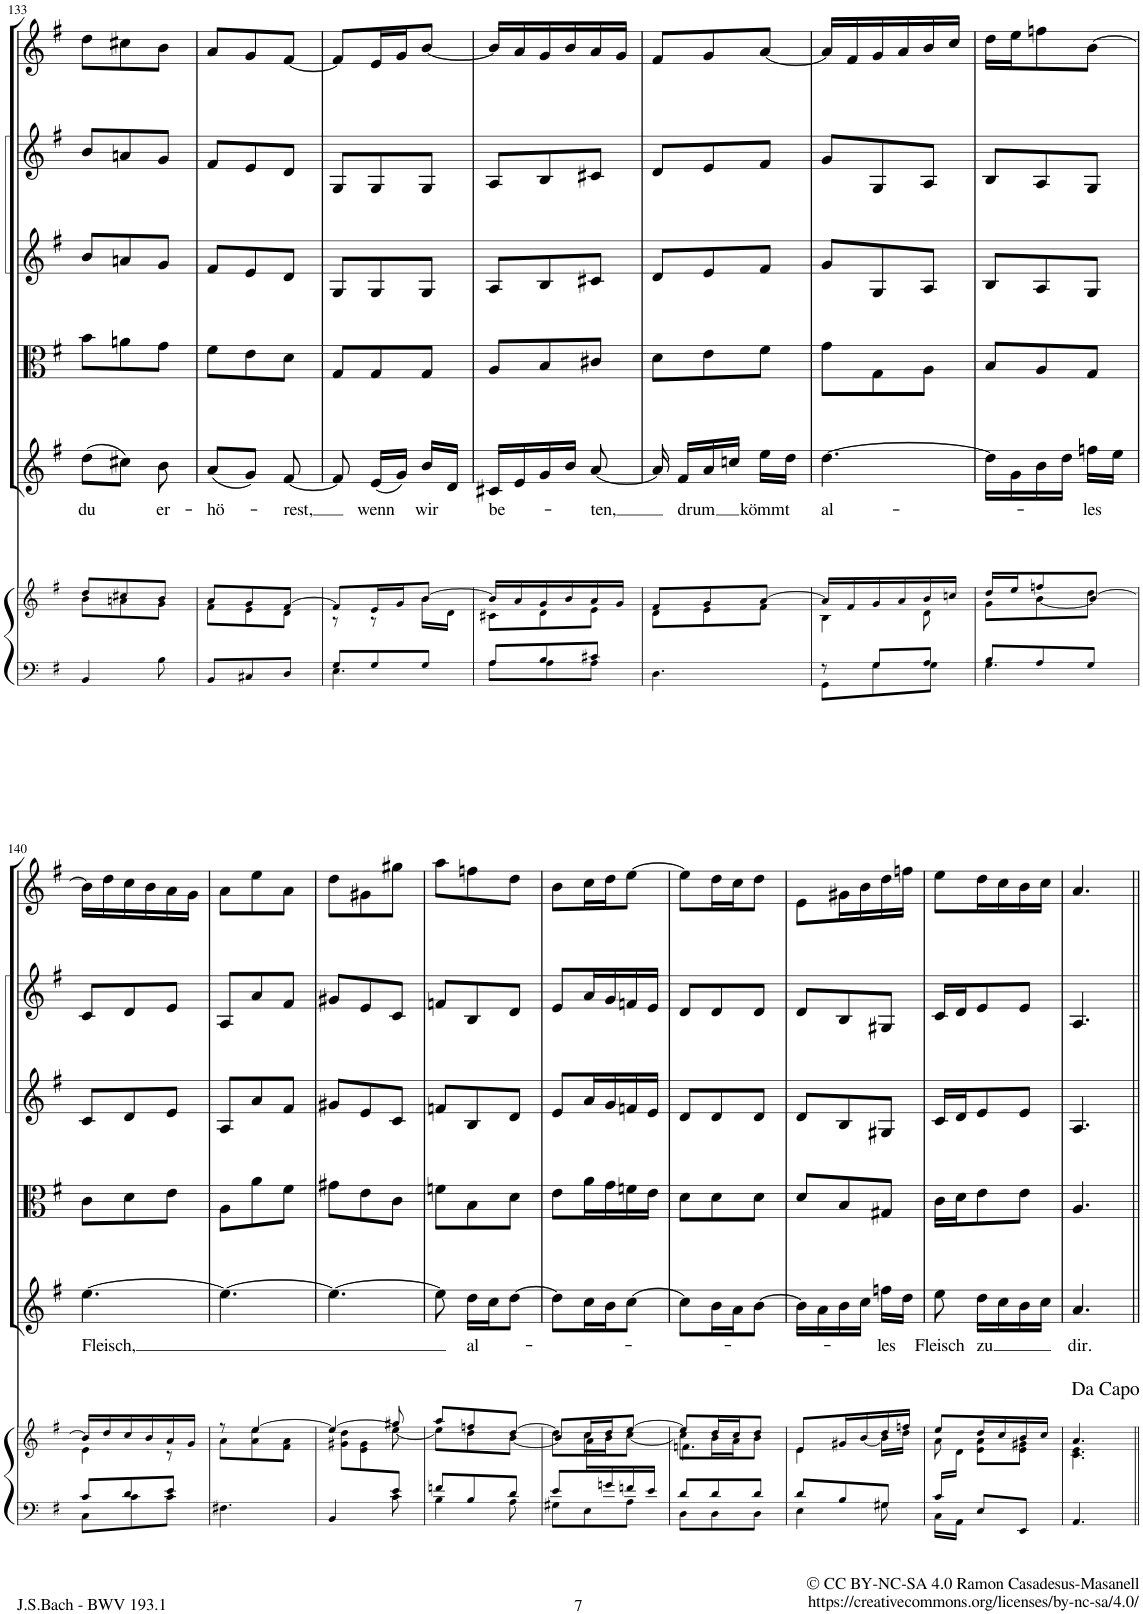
**kern	**kern	**kern	**text	**kern	**kern	**kern	**kern
*part6	*part6	*part5	*part5	*part4	*part3	*part2	*part1
*staff7	*staff6	*staff5	*staff5	*staff4	*staff3	*staff2	*staff1
*I"Piano reduction	*	*I"Soprano	*	*I"Viola	*I"Violino II	*I"Violino I	*I"Oboe I
*I'Pno	*	*	*	*I'Vla	*I'Vln	*I'Vln	*I'Ob
!!LO:PB:g=z
*clefF4	*clefG2	*clefG2	*	*clefC3	*clefG2	*clefG2	*clefG2
*k[f#]	*k[f#]	*k[f#]	*	*k[f#]	*k[f#]	*k[f#]	*k[f#]
*M3/8	*M3/8	*M3/8	*	*M3/8	*M3/8	*M3/8	*M3/8
=133	=133	=133	=133	=133	=133	=133	=133
*	*^	*	*	*	*	*	*
!	!	!	!	!LO:LY:b	!	!	!	!
4BB/	8dd/L	8b\L	(8dd\L	du	8b\L	8b/L	8b/L	8dd\L
.	8cc#X/	8an\	8cc#X\J)	.	8an\	8an/	8an/	8cc#X\
!	!	!	!	!LO:LY:b	!	!	!	!
8B\	8b/J	8g\J	8b\	er-	8g\J	8g/J	8g/J	8b\J
=134	=134	=134	=134	=134	=134	=134	=134	=134
!	!	!	!	!LO:LY:b	!	!	!	!
8BB/L	8a/L	8f#\L	(8a/L	-hö-	8f#\L	8f#/L	8f#/L	8a/L
8C#X/	8g/	8e\	8g/J)	.	8e\	8e/	8e/	8g/
!	!	!	!	!LO:LY:b	!	!	!	!
8D/J	[8f#/J	8d\J	[8f#/	-rest,	8d\J	8d/J	8d/J	[8f#/J
=135	=135	=135	=135	=135	=135	=135	=135	=135
*^	*	*	*	*	*	*	*	*
8G/L	4.E\	8f#/L]	8r	8f#/]	.	8G/L	8G/L	8G/L	8f#/L]
!	!	!	!	!	!LO:LY:b	!	!	!	!
8G/	.	16e/L	8r	(16e/LL	wenn	8G/	8G/	8G/	16e/L
.	.	16g/J	.	16g/JJ)	.	.	.	.	16g/J
!	!	!	!	!	!LO:LY:b	!	!	!	!
8G/J	.	[8b/J	16b\LL	16b/LL	wir	8G/J	8G/J	8G/J	[8b/J
.	.	.	16d\JJ	16d/JJ	.	.	.	.	.
=136	=136	=136	=136	=136	=136	=136	=136	=136	=136
!	!	!	!	!	!LO:LY:b	!	!	!	!
8A/L	8A\L	16b/LL]	8c#X\L	16c#X/LL	be-	8A/L	8A/L	8A/L	16b/LL]
.	.	16a/	.	16e/	.	.	.	.	16a/
8B/	8A\	16g/	8d\	16g/	.	8B/	8B/	8B/	16g/
.	.	16b/	.	16b/JJ	.	.	.	.	16b/
!	!	!	!	!	!LO:LY:b	!	!	!	!
8c#X/J	8A\J	16a/	8e\J	[8a/	-ten,	8c#X/J	8c#X/J	8c#X/J	16a/
.	.	16g/JJ	.	.	.	.	.	.	16g/JJ
*v	*v	*	*	*	*	*	*	*	*
=137	=137	=137	=137	=137	=137	=137	=137	=137
4.D\	8f#/L	8d\L	16a/]	.	8d\L	8d/L	8d/L	8f#/L
!	!	!	!	!LO:LY:b	!	!	!	!
.	.	.	16f#/LL	drum	.	.	.	.
.	8g/	8e\	16a/	.	8e\	8e/	8e/	8g/
.	.	.	16ccn/JJ	.	.	.	.	.
!	!	!	!	!LO:LY:b	!	!	!	!
.	[8a/J	8f#\J	16ee\LL	kömmt	8f#\J	8f#/J	8f#/J	[8a/J
.	.	.	16dd\JJ	.	.	.	.	.
=138	=138	=138	=138	=138	=138	=138	=138	=138
*^	*	*	*	*	*	*	*	*
!	!	!	!	!	!LO:LY:b	!	!	!	!
8r	8GG\L	16a/LL]	4B\	[4.dd\	al-	8g\L	8g/L	8g/L	16a/LL]
.	.	16f#/	.	.	.	.	.	.	16f#/
8G/L	8G\	16g/	.	.	.	8G\	8G/	8G/	16g/
.	.	16a/	.	.	.	.	.	.	16a/
8A/J	8G\J	16b/	8d\	.	.	8A\J	8A/J	8A/J	16b/
.	.	16ccn/JJ	.	.	.	.	.	.	16cc/JJ
=139	=139	=139	=139	=139	=139	=139	=139	=139	=139
8B/L	4.G\	16dd/LL	8g\L	16dd\LL]	.	8B/L	8B/L	8B/L	16dd\LL
.	.	16ee/J	.	16g\	.	.	.	.	16ee\J
8A/	.	8ffn/	[8b\	16b\	.	8A/	8A/	8A/	8ffn\
.	.	.	.	16dd\JJ	.	.	.	.	.
!	!	!	!	!	!LO:LY:b	!	!	!	!
8G/J	.	8b/J_	8dd\J	16ffn\LL	-les	8G/J	8G/J	8G/J	[8b\J
.	.	.	.	16ee\JJ	.	.	.	.	.
!!LO:LB:g=z
=140	=140	=140	=140	=140	=140	=140	=140	=140	=140
!	!	!	!	!	!LO:LY:b	!	!	!	!
8c/L	8C\L	16b/LL]	4e\	[4.ee\	Fleisch,	8c\L	8c/L	8c/L	16b\LL]
.	.	16dd/	.	.	.	.	.	.	16dd\
8d/	8c\	16cc/	.	.	.	8d\	8d/	8d/	16cc\
.	.	16b/	.	.	.	.	.	.	16b\
8e/J	8c\J	16a/	8r	.	.	8e\J	8e/J	8e/J	16a\
.	.	16g/JJ	.	.	.	.	.	.	16g\JJ
*v	*v	*	*	*	*	*	*	*	*
=141	=141	=141	=141	=141	=141	=141	=141	=141
4.F#X\	8r	8a\L	4.ee\_	.	8A\L	8A/L	8A/L	8a\L
.	[4ee/	8a\ 8ee\	.	.	8a\	8a/	8a/	8ee\
.	.	8f#\ 8a\J	.	.	8f#\J	8f#/J	8f#/J	8a\J
=142	=142	=142	=142	=142	=142	=142	=142	=142
*^	*	*^	*	*	*	*	*	*
4ryy	4BB/	4ee/_	8g#X\ 8dd\L	4ryy	4.ee\_	.	8g#X\L	8g#X/L	8g#X/L	8dd\L
.	.	.	8e\ 8g#\	.	.	.	8e\	8e/	8e/	8g#X\
8e/J	8c\	8gg#X/	8ryy	8ee\_	.	.	8c\J	8c/J	8c/J	8gg#X\J
*	*	*	*v	*v	*	*	*	*	*	*
=143	=143	=143	=143	=143	=143	=143	=143	=143	=143
8fn/L	4B\	8aa/L	8ee\L]	8ee\]	.	8fn\L	8fn/L	8fn/L	8aa\L
!	!	!	!	!	!LO:LY:b	!	!	!	!
8B/	.	8ffn/	8dd\	16dd\LL	al-	8B\	8B/	8B/	8ffn\
.	.	.	.	16cc\J	.	.	.	.	.
8d/J	8A\	[8dd/J	[8b\J	[8dd\J	.	8d\J	8d/J	8d/J	8dd\J
=144	=144	=144	=144	=144	=144	=144	=144	=144	=144
*	*	*	*^	*	*	*	*	*	*
8e/L	8G#X\L	8b/L]	8dd\L]	8ryy	8dd\L]	.	8e\L	8e/L	8e/L	8b\L
16ryy	8E\	16cc/L	16cc\L	16a\L	16cc\L	.	16a\L	16a/L	16a/L	16cc\L
16gn/	.	16dd/J	16b\J	8.ryy	16b\J	.	16g\	16g/	16g/	16dd\J
16fn/	8A\J	[8ee/J	[8cc\J	.	[8cc\J	.	16fn\	16fn/	16fn/	[8ee\J
16e/JJ	.	.	.	.	.	.	16e\JJ	16e/JJ	16e/JJ	.
=145	=145	=145	=145	=145	=145	=145	=145	=145	=145	=145
8d/L	8D\L	8ee/L]	8cc\L]	4.fn\	8cc\L]	.	8d\L	8d/L	8d/L	8ee\L]
8d/	8D\	16dd/L	16b\L	.	16b\L	.	8d\	8d/	8d/	16dd\L
.	.	16cc/J	16a\J	.	16a\J	.	.	.	.	16cc\J
8d/J	8D\J	8dd/J	8b\J	.	[8b\J	.	8d\J	8d/J	8d/J	8dd\J
*	*	*	*v	*v	*	*	*	*	*	*
=146	=146	=146	=146	=146	=146	=146	=146	=146	=146
8d/L	4E\	8e/L	4e\	16b\LL]	.	8d/L	8d/L	8d/L	8e\L
.	.	.	.	16a\	.	.	.	.	.
8B/	.	16g#X/L	.	16b\	.	8B/	8B/	8B/	16g#X\L
.	.	[<16b/	.	16cc\JJ	.	.	.	.	16b\
!	!	!	!	!	!LO:LY:b	!	!	!	!
8G#X/J	8G#\	16dd/	16b\LL]	16ffn\LL	-les	8G#X/J	8G#X/J	8G#X/J	16dd\
.	.	16ffn/JJ	16dd\JJ	16dd\JJ	.	.	.	.	16ffn\JJ
=147	=147	=147	=147	=147	=147	=147	=147	=147	=147
*	*	*	*^	*	*	*	*	*	*
!	!	!	!	!	!	!LO:LY:b	!	!	!	!
16c/LL	16C\LL	8ee/L	8a\	16ryy	8ee\	Fleisch	16c\LL	16c/LL	16c/LL	8ee\L
16ryy	16AA\JJ	.	.	16d\JJ	.	.	16d\J	16d/J	16d/J	.
!	!	!	!	!	!	!LO:LY:b	!	!	!	!
8E/L	4ryy	16dd/L	8e\ 8a\L	4ryy	16dd\LL	zu	8e\	8e/	8e/	16dd\L
.	.	16cc/	.	.	16cc\	.	.	.	.	16cc\
8EE/J	.	16b/	8e\ 8g#X\J	.	16b\	.	8e\J	8e/J	8e/J	16b\
.	.	16cc/JJ	.	.	16cc\JJ	.	.	.	.	16cc\JJ
*v	*v	*	*	*	*	*	*	*	*	*
*	*	*v	*v	*	*	*	*	*	*
=148	=148	=148	=148	=148	=148	=148	=148	=148
!	!	!	!	!LO:LY:b	!	!	!	!
4.AA/	4.a/	4.c\ 4.e\	4.a/	dir.	4.A/	4.A/	4.A/	4.a/
*	*v	*v	*	*	*	*	*	*
=||	=||	=||	=||	=||	=||	=||	=||
*-	*-	*-	*-	*-	*-	*-	*-
